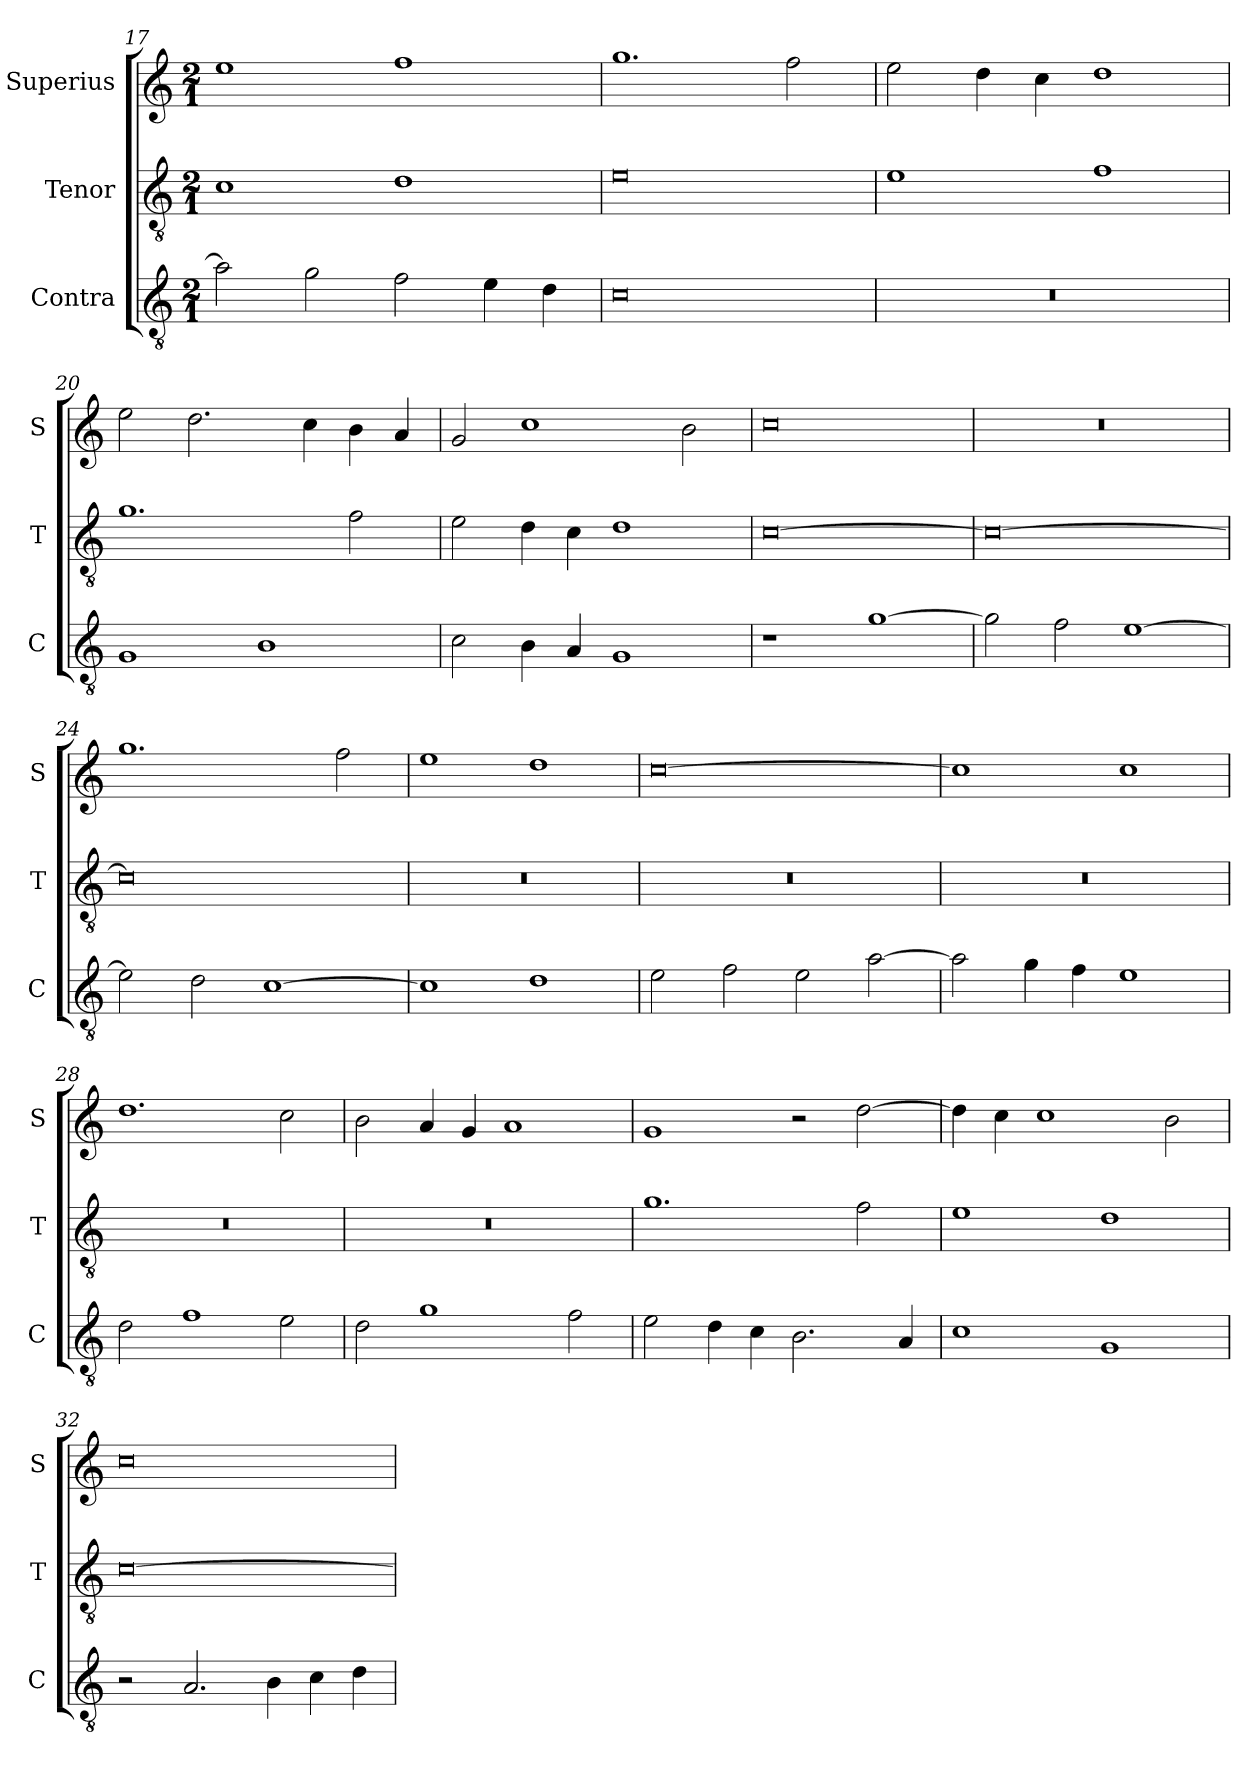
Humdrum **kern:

**kern	**kern	**kern
*part3	*part2	*part1
*staff3	*staff2	*staff1
*I"Contra	*I"Tenor	*I"Superius
*I'C	*I'T	*I'S
*clefGv2	*clefGv2	*clefG2
*k[]	*k[]	*k[]
*M2/1	*M2/1	*M2/1
=17	=17	=17
2a\]	1c	1ee
2g\	.	.
2f\	1d	1ff
4e\	.	.
4d\	.	.
=18	=18	=18
0c	0e	1.gg
.	.	2ff\
=19	=19	=19
0r	1e	2ee\
.	.	4dd\
.	.	4cc\
.	1f	1dd
=20	=20	=20
1G	1.g	2ee\
.	.	2.dd\
1B	.	.
.	.	4cc\
.	2f\	4b\
.	.	4a/
=21	=21	=21
2c\	2e\	2g/
4B\	4d\	1cc
4A/	4c\	.
1G	1d	.
.	.	2b\
=22	=22	=22
1r	[0c	0cc
[1g	.	.
=23	=23	=23
2g\]	0c_	0r
2f\	.	.
[1e	.	.
=24	=24	=24
2e\]	0c]	1.gg
2d\	.	.
[1c	.	.
.	.	2ff\
=25	=25	=25
1c]	0r	1ee
1d	.	1dd
=26	=26	=26
2e\	0r	[0cc
2f\	.	.
2e\	.	.
[2a\	.	.
=27	=27	=27
2a\]	0r	1cc]
4g\	.	.
4f\	.	.
1e	.	1cc
=28	=28	=28
2d\	0r	1.dd
1f	.	.
2e\	.	2cc\
=29	=29	=29
2d\	0r	2b\
1g	.	4a/
.	.	4g/
.	.	1a
2f\	.	.
=30	=30	=30
2e\	1.g	1g
4d\	.	.
4c\	.	.
2.B\	.	2r
.	2f\	[2dd\
4A/	.	.
=31	=31	=31
1c	1e	4dd\]
.	.	4cc\
.	.	1cc
1G	1d	.
.	.	2b\
=32	=32	=32
2r	[0c	0cc
2.A/	.	.
4B\	.	.
4c\	.	.
4d\	.	.
=	=	=
*-	*-	*-
